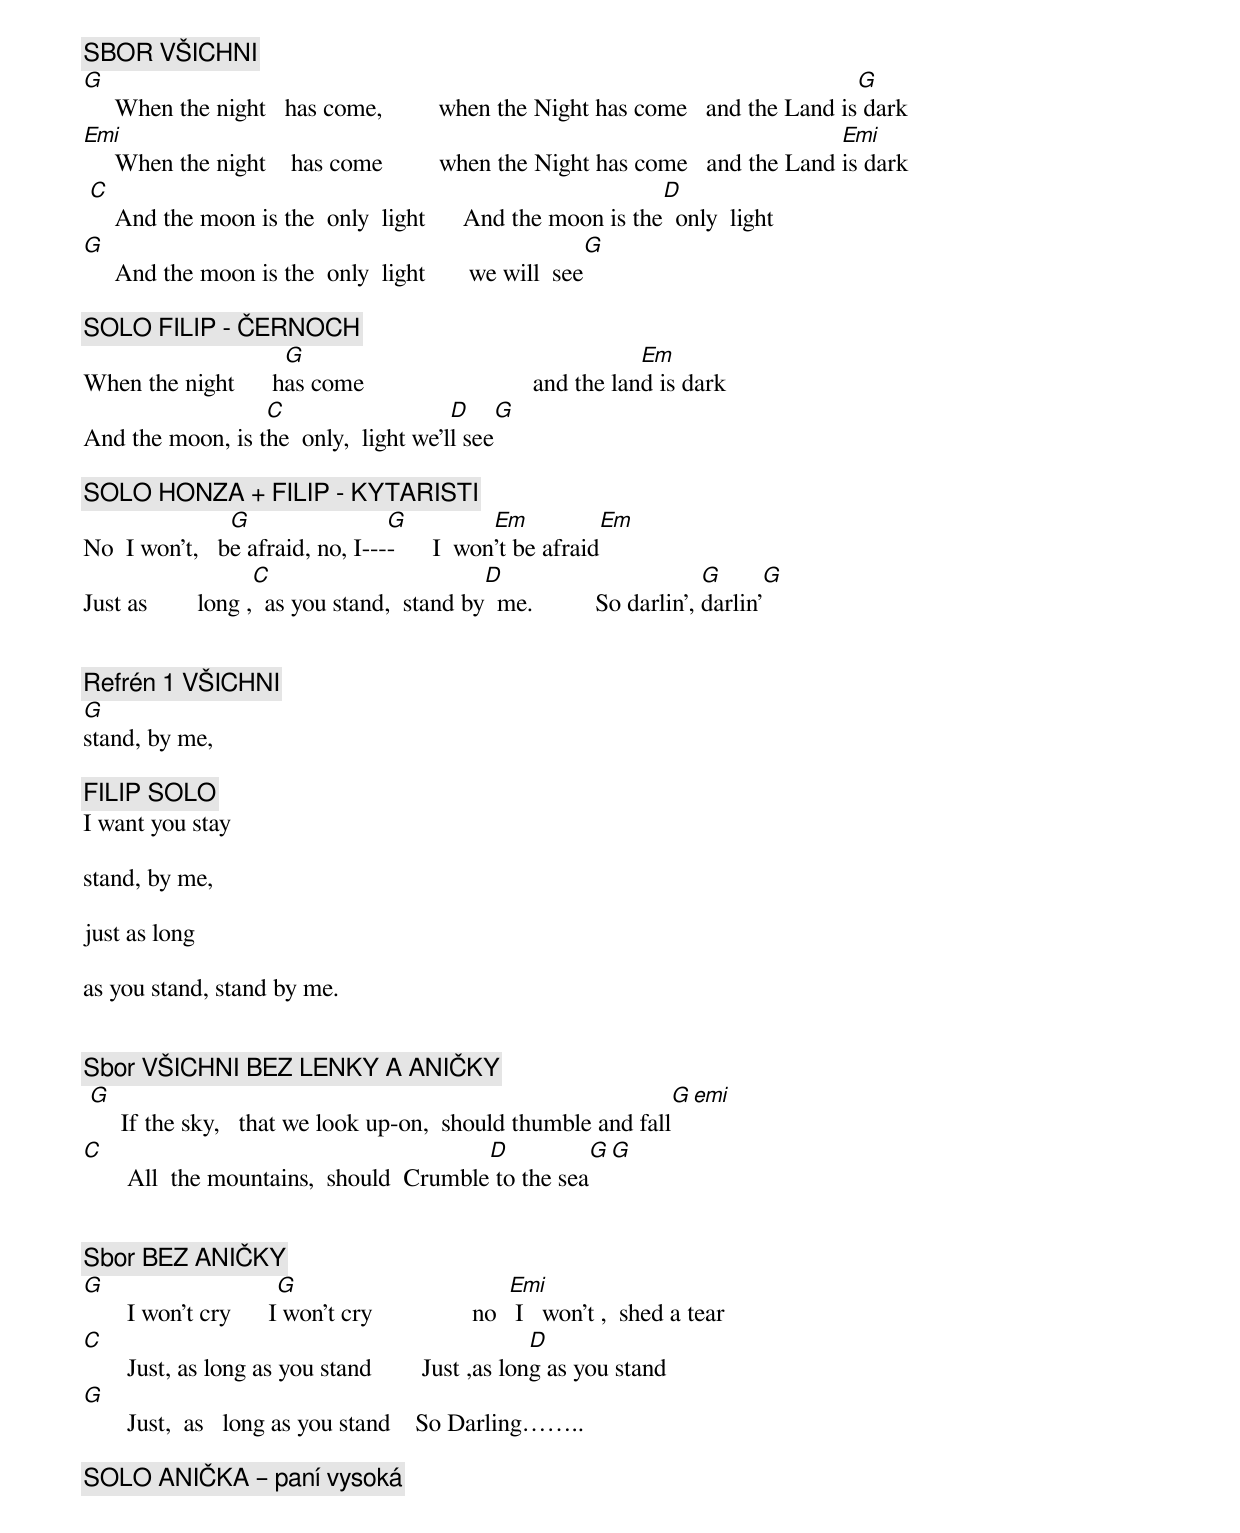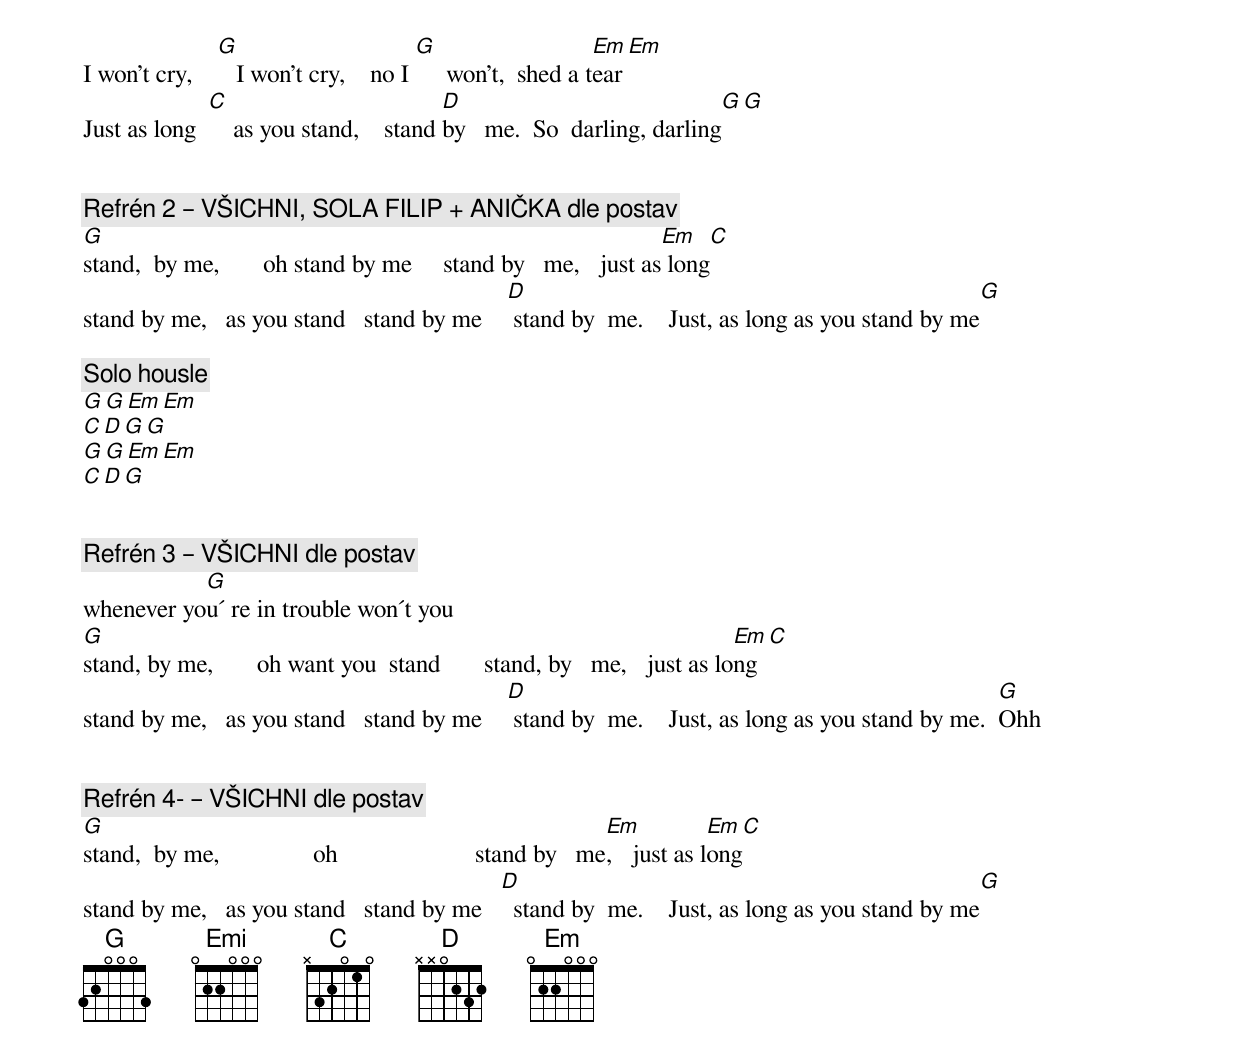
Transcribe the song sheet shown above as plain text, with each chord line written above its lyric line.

[SBOR VŠICHNI]
G                                                                                G
     When the night   has come,         when the Night has come   and the Land is dark
Emi                                                                            Emi
     When the night    has come         when the Night has come   and the Land is dark
 C                                                            D
     And the moon is the  only  light      And the moon is the  only  light
G                                                             G
     And the moon is the  only  light       we will  see

[SOLO FILIP - ČERNOCH]
                     G                                            Em
When the night      has come                           and the land is dark
                  C                    D                            G
And the moon, is the  only,  light we'll see

[SOLO HONZA + FILIP - KYTARISTI]
                G                 G            Em                            Em
No  I won't,   be afraid, no, I----      I  won't be afraid
                     C                        D                          G                    G
Just as        long ,  as you stand,  stand by  me.          So darlin', darlin'


[Refrén 1 VŠICHNI]
G
stand, by me,

[FILIP SOLO]
I want you stay

stand, by me,

just as long

as you stand, stand by me.


[Sbor VŠICHNI BEZ LENKY A ANIČKY]
 G                                                                         G                                                                                    emi
      If the sky,   that we look up-on,  should thumble and fall
C                                          D                                     G                                                     G
       All  the mountains,  should  Crumble to the sea


[Sbor BEZ ANIČKY]
G                        G                             Emi
       I won't cry      I won't cry                no   I   won't ,  shed a tear
C                                                    D
       Just, as long as you stand        Just ,as long as you stand
G
       Just,  as   long as you stand    So Darling……..

[SOLO ANIČKA – paní vysoká]
                G                       G                    Em                     Em
I won't cry,       I won't cry,    no I      won't,  shed a tear
              C                          D                              G               G
Just as long      as you stand,    stand by   me.  So  darling, darling


[Refrén 2 – VŠICHNI, SOLA FILIP + ANIČKA dle postav]
G                                                               Em                                     C
stand,  by me,       oh stand by me     stand by   me,   just as long
                                             D                                                   G
stand by me,   as you stand   stand by me     stand by  me.    Just, as long as you stand by me

[Solo housle]
G        G       Em      Em
C        D       G       G
G        G       Em      Em
C        D       G


[Refrén 3 – VŠICHNI dle postav]
           G
whenever you´ re in trouble won´t you
G                                                                        Em                                      C
stand, by me,       oh want you  stand       stand, by   me,   just as long
                                             D                                                    G
stand by me,   as you stand   stand by me     stand by  me.    Just, as long as you stand by me.  Ohh


[Refrén 4- – VŠICHNI dle postav]
G                                                                 Em           Em                    C
stand,  by me,               oh                      stand by   me,   just as long
                                            D                                                    G
stand by me,   as you stand   stand by me     stand by  me.    Just, as long as you stand by me
